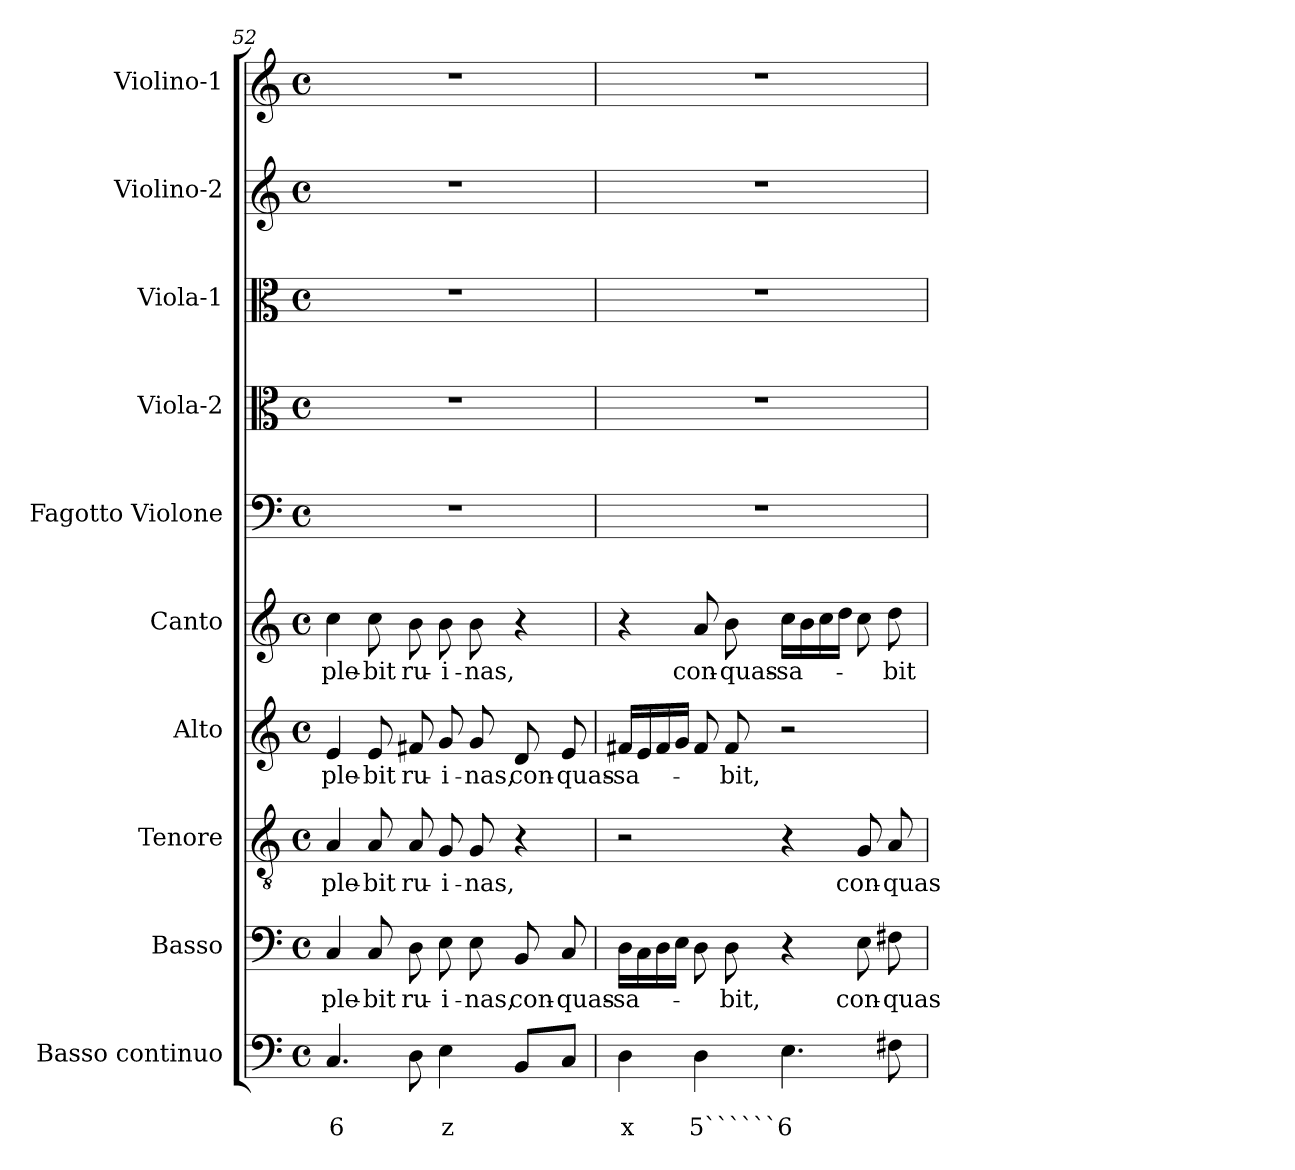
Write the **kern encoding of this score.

**kern	**text	**text	**kern	**text	**kern	**text	**kern	**text	**kern	**text	**kern	**kern	**kern	**kern	**kern
*part10	*part10	*part10	*part9	*part9	*part8	*part8	*part7	*part7	*part6	*part6	*part5	*part4	*part3	*part2	*part1
*staff10	*staff10	*staff10	*staff9	*staff9	*staff8	*staff8	*staff7	*staff7	*staff6	*staff6	*staff5	*staff4	*staff3	*staff2	*staff1
*I"Basso continuo	*	*	*I"Basso	*	*I"Tenore	*	*I"Alto	*	*I"Canto	*	*I"Fagotto Violone	*I"Viola-2	*I"Viola-1	*I"Violino-2	*I"Violino-1
*I'BC	*	*	*I'B	*	*I'T	*	*I'A	*	*I'C	*	*I'Fg	*I'Va2	*I'Va1	*I'Vi2	*I'Vi1
!!LO:PB:g=z
*clefF4	*	*	*clefF4	*	*clefGv2	*	*clefG2	*	*clefG2	*	*clefF4	*clefC3	*clefC3	*clefG2	*clefG2
*k[]	*	*	*k[]	*	*k[]	*	*k[]	*	*k[]	*	*k[]	*k[]	*k[]	*k[]	*k[]
*C:	*	*	*C:	*	*C:	*	*C:	*	*C:	*	*C:	*C:	*C:	*C:	*C:
*M4/4	*	*	*M4/4	*	*M4/4	*	*M4/4	*	*M4/4	*	*M4/4	*M4/4	*M4/4	*M4/4	*M4/4
*met(c)	*	*	*met(c)	*	*met(c)	*	*met(c)	*	*met(c)	*	*met(c)	*met(c)	*met(c)	*met(c)	*met(c)
=52	=52	=52	=52	=52	=52	=52	=52	=52	=52	=52	=52	=52	=52	=52	=52
!	!	!LO:LY:b	!	!	!	!	!	!	!	!	!	!	!	!	!
!	!	!	!	!LO:LY:b	!	!	!	!	!	!	!	!	!	!	!
!	!	!	!	!	!	!LO:LY:b	!	!	!	!	!	!	!	!	!
!	!	!	!	!	!	!	!	!LO:LY:b	!	!	!	!	!	!	!
!	!	!	!	!	!	!	!	!	!	!LO:LY:b	!	!	!	!	!
4.C/	.	6	4C/	-ple-	4A/	-ple-	4e/	-ple-	4cc\	-ple-	1r	1r	1r	1r	1r
!	!	!	!	!LO:LY:b	!	!	!	!	!	!	!	!	!	!	!
!	!	!	!	!	!	!LO:LY:b	!	!	!	!	!	!	!	!	!
!	!	!	!	!	!	!	!	!LO:LY:b	!	!	!	!	!	!	!
!	!	!	!	!	!	!	!	!	!	!LO:LY:b	!	!	!	!	!
.	.	.	8C/	-bit	8A/	-bit	8e/	-bit	8cc\	-bit	.	.	.	.	.
!	!	!	!	!LO:LY:b	!	!	!	!	!	!	!	!	!	!	!
!	!	!	!	!	!	!LO:LY:b	!	!	!	!	!	!	!	!	!
!	!	!	!	!	!	!	!	!LO:LY:b	!	!	!	!	!	!	!
!	!	!	!	!	!	!	!	!	!	!LO:LY:b	!	!	!	!	!
8D\	.	.	8D\	ru-	8A/	ru-	8f#X/	ru-	8b\	ru-	.	.	.	.	.
!	!	!LO:LY:b	!	!	!	!	!	!	!	!	!	!	!	!	!
!	!	!	!	!LO:LY:b	!	!	!	!	!	!	!	!	!	!	!
!	!	!	!	!	!	!LO:LY:b	!	!	!	!	!	!	!	!	!
!	!	!	!	!	!	!	!	!LO:LY:b	!	!	!	!	!	!	!
!	!	!	!	!	!	!	!	!	!	!LO:LY:b	!	!	!	!	!
4E\	.	z	8E\	-i-	8G/	-i-	8g/	-i-	8b\	-i-	.	.	.	.	.
!	!	!	!	!LO:LY:b	!	!	!	!	!	!	!	!	!	!	!
!	!	!	!	!	!	!LO:LY:b	!	!	!	!	!	!	!	!	!
!	!	!	!	!	!	!	!	!LO:LY:b	!	!	!	!	!	!	!
!	!	!	!	!	!	!	!	!	!	!LO:LY:b	!	!	!	!	!
.	.	.	8E\	-nas,	8G/	-nas,	8g/	-nas,	8b\	-nas,	.	.	.	.	.
!	!	!	!	!LO:LY:b	!	!	!	!	!	!	!	!	!	!	!
!	!	!	!	!	!	!	!	!LO:LY:b	!	!	!	!	!	!	!
8BB/L	.	.	8BB/	con-	4r	.	8d/	con-	4r	.	.	.	.	.	.
!	!	!	!	!LO:LY:b	!	!	!	!	!	!	!	!	!	!	!
!	!	!	!	!	!	!	!	!LO:LY:b	!	!	!	!	!	!	!
8C/J	.	.	8C/	-quas-	.	.	8e/	-quas-	.	.	.	.	.	.	.
=53	=53	=53	=53	=53	=53	=53	=53	=53	=53	=53	=53	=53	=53	=53	=53
!	!	!LO:LY:b	!	!	!	!	!	!	!	!	!	!	!	!	!
!	!	!	!	!LO:LY:b	!	!	!	!	!	!	!	!	!	!	!
!	!	!	!	!	!	!	!	!LO:LY:b	!	!	!	!	!	!	!
4D\	.	x	16D\LL	-sa-	2r	.	16f#X/LL	-sa-	4r	.	1r	1r	1r	1r	1r
.	.	.	16C\	.	.	.	16e/	.	.	.	.	.	.	.	.
.	.	.	16D\	.	.	.	16f#/	.	.	.	.	.	.	.	.
.	.	.	16E\JJ	.	.	.	16g/JJ	.	.	.	.	.	.	.	.
!	!	!LO:LY:b	!	!	!	!	!	!	!	!	!	!	!	!	!
!	!	!	!	!	!	!	!	!	!	!LO:LY:b	!	!	!	!	!
4D\	.	5``````6	8D\	.	.	.	8f#/	.	8a/	con-	.	.	.	.	.
!	!	!	!	!LO:LY:b	!	!	!	!	!	!	!	!	!	!	!
!	!	!	!	!	!	!	!	!LO:LY:b	!	!	!	!	!	!	!
!	!	!	!	!	!	!	!	!	!	!LO:LY:b	!	!	!	!	!
.	.	.	8D\	-bit,	.	.	8f#/	-bit,	8b\	-quas-	.	.	.	.	.
!	!	!	!	!	!	!	!	!	!	!LO:LY:b	!	!	!	!	!
4.E\	.	.	4r	.	4r	.	2r	.	16cc\LL	-sa-	.	.	.	.	.
.	.	.	.	.	.	.	.	.	16b\	.	.	.	.	.	.
.	.	.	.	.	.	.	.	.	16cc\	.	.	.	.	.	.
.	.	.	.	.	.	.	.	.	16dd\JJ	.	.	.	.	.	.
!	!	!	!	!LO:LY:b	!	!	!	!	!	!	!	!	!	!	!
!	!	!	!	!	!	!LO:LY:b	!	!	!	!	!	!	!	!	!
.	.	.	8E\	con-	8G/	con-	.	.	8cc\	.	.	.	.	.	.
!	!	!	!	!LO:LY:b	!	!	!	!	!	!	!	!	!	!	!
!	!	!	!	!	!	!LO:LY:b	!	!	!	!	!	!	!	!	!
!	!	!	!	!	!	!	!	!	!	!LO:LY:b	!	!	!	!	!
8F#X\	.	.	8F#X\	-quas-	8A/	-quas-	.	.	8dd\	-bit	.	.	.	.	.
=	=	=	=	=	=	=	=	=	=	=	=	=	=	=	=
*-	*-	*-	*-	*-	*-	*-	*-	*-	*-	*-	*-	*-	*-	*-	*-
